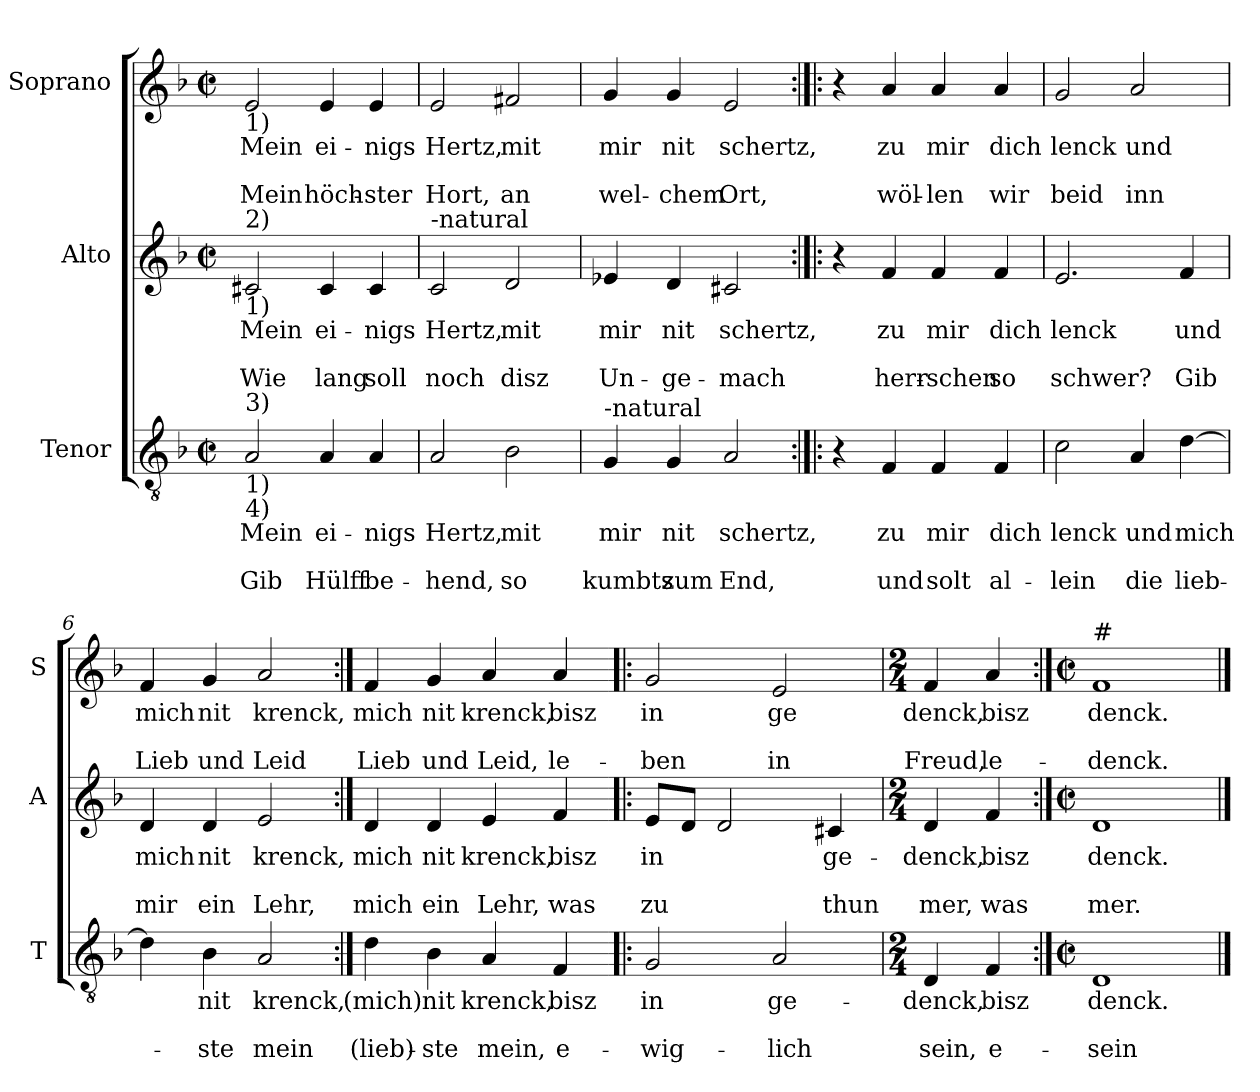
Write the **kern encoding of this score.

**kern	**text	**text	**text	**kern	**text	**text	**text	**kern	**text	**text	**text
*part3	*part3	*part3	*part3	*part2	*part2	*part2	*part2	*part1	*part1	*part1	*part1
*staff3	*staff3	*staff3	*staff3	*staff2	*staff2	*staff2	*staff2	*staff1	*staff1	*staff1	*staff1
*I"Tenor	*	*	*	*I"Alto	*	*	*	*I"Soprano	*	*	*
*I'T	*	*	*	*I'A	*	*	*	*I'S	*	*	*
*clefGv2	*	*	*	*clefG2	*	*	*	*clefG2	*	*	*
*k[b-]	*	*	*	*k[b-]	*	*	*	*k[b-]	*	*	*
*F:	*	*	*	*F:	*	*	*	*F:	*	*	*
*M2/2	*	*	*	*M2/2	*	*	*	*M2/2	*	*	*
*met(c|)	*	*	*	*met(c|)	*	*	*	*met(c|)	*	*	*
=1	=1	=1	=1	=1	=1	=1	=1	=1	=1	=1	=1
!	!	!	!	!	!	!	!	!LO:TX:b:t=1)	!	!	!
!	!	!	!	!LO:TX:a:t=2)	!	!	!	!	!	!	!
!	!	!	!	!LO:TX:b:t=1)	!	!	!	!	!	!	!
!LO:TX:b:t=1)	!	!	!	!	!	!	!	!	!	!	!
!LO:TX:b:t=4)	!	!	!	!	!	!	!	!	!	!	!
!LO:TX:a:t=3)	!	!	!	!	!	!	!	!	!	!	!
!	!LO:LY:b	!	!LO:LY:b	!	!LO:LY:b	!	!LO:LY:b	!	!LO:LY:b	!	!LO:LY:b
2A/	Mein	.	Gib	2c#X/	Mein	.	Wie	2e/	Mein	.	Mein
!	!LO:LY:b	!	!LO:LY:b	!	!LO:LY:b	!	!LO:LY:b	!	!LO:LY:b	!	!LO:LY:b
4A/	ei-	.	Hülff	4c#/	ei-	.	lang	4e/	ei-	.	höch-
!	!LO:LY:b	!	!LO:LY:b	!	!LO:LY:b	!	!LO:LY:b	!	!LO:LY:b	!	!LO:LY:b
4A/	-nigs	.	be-	4c#/	-nigs	.	soll	4e/	-nigs	.	-ster
=2	=2	=2	=2	=2	=2	=2	=2	=2	=2	=2	=2
!	!	!	!	!LO:TX:a:t=-natural	!	!	!	!	!	!	!
!	!LO:LY:b	!	!LO:LY:b	!	!LO:LY:b	!	!LO:LY:b	!	!LO:LY:b	!	!LO:LY:b
2A/	Hertz,	.	-hend,	2c/	Hertz,	.	noch	2e/	Hertz,	.	Hort,
!	!LO:LY:b	!	!LO:LY:b	!	!LO:LY:b	!	!LO:LY:b	!	!LO:LY:b	!	!LO:LY:b
2B-\	mit	.	so	2d/	mit	.	disz	2f#X/	mit	.	an
=3	=3	=3	=3	=3	=3	=3	=3	=3	=3	=3	=3
!LO:TX:a:t=-natural	!	!	!	!	!	!	!	!	!	!	!
!	!LO:LY:b	!	!LO:LY:b	!	!LO:LY:b	!	!LO:LY:b	!	!LO:LY:b	!	!LO:LY:b
4G/	mir	.	kumbts	4e-X/	mir	.	Un-	4g/	mir	.	wel-
!	!LO:LY:b	!	!LO:LY:b	!	!LO:LY:b	!	!LO:LY:b	!	!LO:LY:b	!	!LO:LY:b
4G/	nit	.	zum	4d/	nit	.	-ge-	4g/	nit	.	-chem
!	!LO:LY:b	!	!LO:LY:b	!	!LO:LY:b	!	!LO:LY:b	!	!LO:LY:b	!	!LO:LY:b
2A/	schertz,	.	End,	2c#X/	schertz,	.	-mach	2e/	schertz,	.	Ort,
=4:|!|:	=4:|!|:	=4:|!|:	=4:|!|:	=4:|!|:	=4:|!|:	=4:|!|:	=4:|!|:	=4:|!|:	=4:|!|:	=4:|!|:	=4:|!|:
4r	.	.	.	4r	.	.	.	4r	.	.	.
!	!LO:LY:b	!	!LO:LY:b	!	!LO:LY:b	!	!LO:LY:b	!	!LO:LY:b	!	!LO:LY:b
4F/	zu	.	und	4f/	zu	.	herr-	4a/	zu	.	wöl-
!	!LO:LY:b	!	!LO:LY:b	!	!LO:LY:b	!	!LO:LY:b	!	!LO:LY:b	!	!LO:LY:b
4F/	mir	.	solt	4f/	mir	.	-schen	4a/	mir	.	-len
!	!LO:LY:b	!	!LO:LY:b	!	!LO:LY:b	!	!LO:LY:b	!	!LO:LY:b	!	!LO:LY:b
4F/	dich	.	al-	4f/	dich	.	so	4a/	dich	.	wir
=5	=5	=5	=5	=5	=5	=5	=5	=5	=5	=5	=5
!	!LO:LY:b	!	!LO:LY:b	!	!LO:LY:b	!	!LO:LY:b	!	!LO:LY:b	!	!LO:LY:b
2c\	lenck	.	-lein	2.e/	lenck	.	schwer?	2g/	lenck	.	beid
!	!LO:LY:b	!	!LO:LY:b	!	!	!	!	!	!LO:LY:b	!	!LO:LY:b
4A/	und	.	die	.	.	.	.	2a/	und	.	inn
!	!LO:LY:b	!	!LO:LY:b	!	!LO:LY:b	!	!LO:LY:b	!	!	!	!
[4d\	mich	.	lieb-	4f/	und	.	Gib	.	.	.	.
!!LO:LB:g=z
=6	=6	=6	=6	=6	=6	=6	=6	=6	=6	=6	=6
!	!	!	!	!	!LO:LY:b	!	!LO:LY:b	!	!LO:LY:b	!	!LO:LY:b
4d\]	.	.	.	4d/	mich	.	mir	4f/	mich	.	Lieb
!	!LO:LY:b	!	!LO:LY:b	!	!LO:LY:b	!	!LO:LY:b	!	!LO:LY:b	!	!LO:LY:b
4B-\	nit	.	-ste	4d/	nit	.	ein	4g/	nit	.	und
!	!LO:LY:b	!	!LO:LY:b	!	!LO:LY:b	!	!LO:LY:b	!	!LO:LY:b	!	!LO:LY:b
2A/	krenck,	.	mein	2e/	krenck,	.	Lehr,	2a/	krenck,	.	Leid
=7:|!	=7:|!	=7:|!	=7:|!	=7:|!	=7:|!	=7:|!	=7:|!	=7:|!	=7:|!	=7:|!	=7:|!
!	!LO:LY:b	!	!LO:LY:b	!	!LO:LY:b	!	!LO:LY:b	!	!LO:LY:b	!	!LO:LY:b
4d\	(mich)	.	(lieb)-	4d/	mich	.	mich	4f/	mich	.	Lieb
!	!LO:LY:b	!	!LO:LY:b	!	!LO:LY:b	!	!LO:LY:b	!	!LO:LY:b	!	!LO:LY:b
4B-\	nit	.	-ste	4d/	nit	.	ein	4g/	nit	.	und
!	!LO:LY:b	!	!LO:LY:b	!	!LO:LY:b	!	!LO:LY:b	!	!LO:LY:b	!	!LO:LY:b
4A/	krenck,	.	mein,	4e/	krenck,	.	Lehr,	4a/	krenck,	.	Leid,
!	!LO:LY:b	!	!LO:LY:b	!	!LO:LY:b	!	!LO:LY:b	!	!LO:LY:b	!	!LO:LY:b
4F/	bisz	.	e-	4f/	bisz	.	was	4a/	bisz	.	le-
=8!|:	=8!|:	=8!|:	=8!|:	=8!|:	=8!|:	=8!|:	=8!|:	=8!|:	=8!|:	=8!|:	=8!|:
!	!LO:LY:b	!	!LO:LY:b	!	!LO:LY:b	!	!LO:LY:b	!	!LO:LY:b	!	!LO:LY:b
2G/	in	.	-wig-	8e/L	in	.	zu	2g/	in	.	-ben
.	.	.	.	8d/J	.	.	.	.	.	.	.
.	.	.	.	2d/	.	.	.	.	.	.	.
!	!LO:LY:b	!	!LO:LY:b	!	!	!	!	!	!LO:LY:b	!	!LO:LY:b
2A/	ge-	.	-lich	.	.	.	.	2e/	ge	.	in
!	!	!	!	!	!LO:LY:b	!	!LO:LY:b	!	!	!	!
.	.	.	.	4c#X/	ge-	.	thun	.	.	.	.
=9	=9	=9	=9	=9	=9	=9	=9	=9	=9	=9	=9
*M2/4	*	*	*	*M2/4	*	*	*	*M2/4	*	*	*
!	!LO:LY:b	!	!LO:LY:b	!	!LO:LY:b	!	!LO:LY:b	!	!LO:LY:b	!	!LO:LY:b
4D/	-denck,	.	sein,	4d/	-denck,	.	mer,	4f/	denck,	.	Freud,
!	!LO:LY:b	!	!LO:LY:b	!	!LO:LY:b	!	!LO:LY:b	!	!LO:LY:b	!	!LO:LY:b
4F/	bisz	.	e-	4f/	bisz	.	was	4a/	bisz	.	le-
=10:|!	=10:|!	=10:|!	=10:|!	=10:|!	=10:|!	=10:|!	=10:|!	=10:|!	=10:|!	=10:|!	=10:|!
*M2/2	*	*	*	*M2/2	*	*	*	*M2/2	*	*	*
*met(c|)	*	*	*	*met(c|)	*	*	*	*met(c|)	*	*	*
!	!	!	!	!	!	!	!	!LO:TX:a:t=#	!	!	!
!	!LO:LY:b	!	!LO:LY:b	!	!LO:LY:b	!	!LO:LY:b	!	!LO:LY:b	!	!LO:LY:b
1D	denck.	.	-sein	1d	denck.	.	mer.	1f	denck.	.	-denck.
==	==	==	==	==	==	==	==	==	==	==	==
*-	*-	*-	*-	*-	*-	*-	*-	*-	*-	*-	*-
